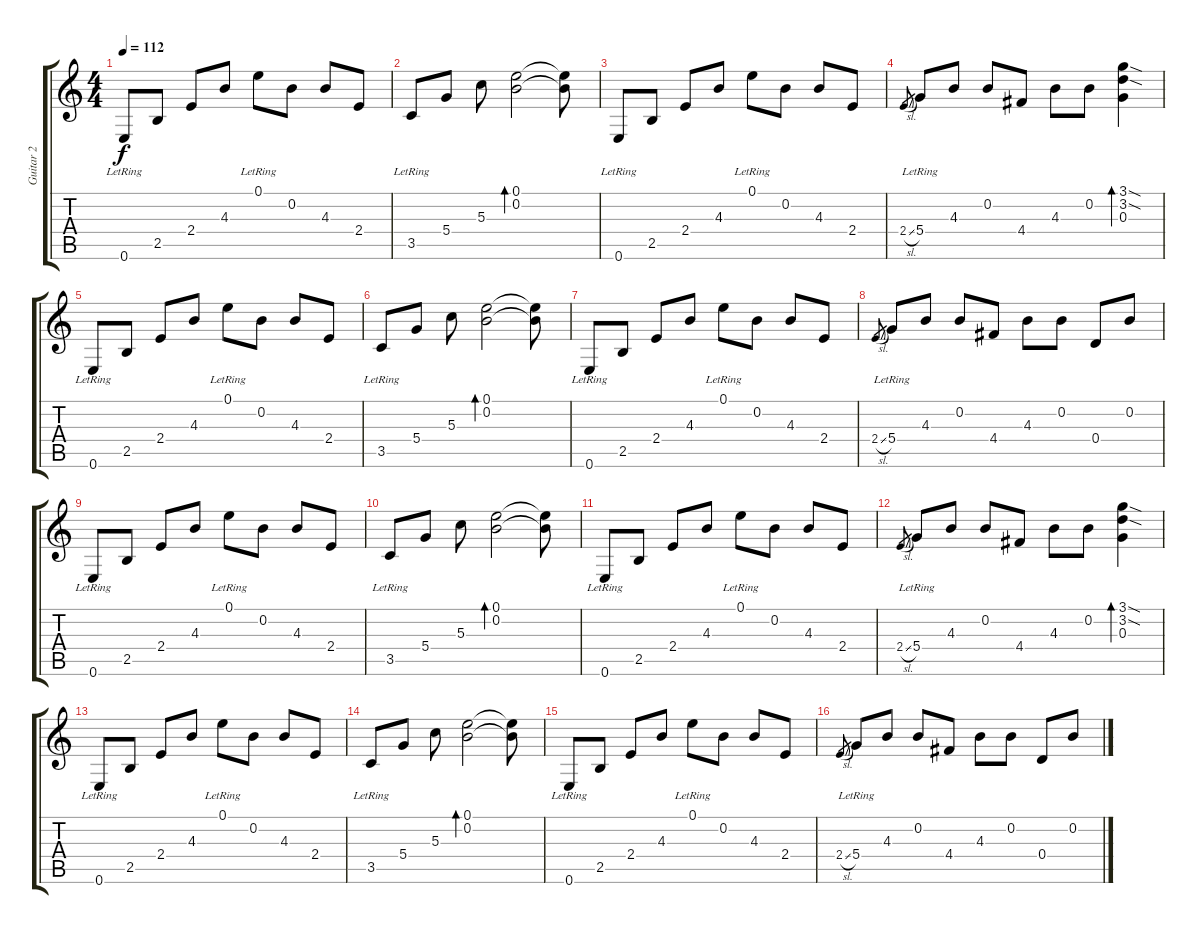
\track ("Guitar 2" "Guitar 2") {instrument acousticguitarsteel}
\staff {score tabs}
\tuning (E4 B3 G3 D3 A2 E2) {hide}
\ts (4 4)
\tempo 112
\clef g2
\ks c
0.6{lr}.8{dy f} 2.5.8 2.4.8 4.3.8 0.1{lr}.8 0.2.8 4.3.8 2.4.8 |
3.5{lr}.8 5.4.8 5.3.8 (0.1 0.2).2{bd 240} (0.1{t} 0.2{t}).8 |
0.6{lr}.8 2.5.8 2.4.8 4.3.8 0.1{lr}.8 0.2.8 4.3.8 2.4.8 |
2.4{sl}.8{gr} 5.4{lr}.8 4.3.8 0.2.8 4.4.8 4.3.8 0.2.8 (3.1{sod} 3.2{sod} 0.3).4{bd 120} |
0.6{lr}.8 2.5.8 2.4.8 4.3.8 0.1{lr}.8 0.2.8 4.3.8 2.4.8 |
3.5{lr}.8 5.4.8 5.3.8 (0.1 0.2).2{bd 240} (0.1{t} 0.2{t}).8 |
0.6{lr}.8 2.5.8 2.4.8 4.3.8 0.1{lr}.8 0.2.8 4.3.8 2.4.8 |
2.4{sl}.8{gr} 5.4{lr}.8 4.3.8 0.2.8 4.4.8 4.3.8 0.2.8 0.4.8 0.2.8 |
0.6{lr}.8 2.5.8 2.4.8 4.3.8 0.1{lr}.8 0.2.8 4.3.8 2.4.8 |
3.5{lr}.8 5.4.8 5.3.8 (0.1 0.2).2{bd 240} (0.1{t} 0.2{t}).8 |
0.6{lr}.8 2.5.8 2.4.8 4.3.8 0.1{lr}.8 0.2.8 4.3.8 2.4.8 |
2.4{sl}.8{gr} 5.4{lr}.8 4.3.8 0.2.8 4.4.8 4.3.8 0.2.8 (3.1{sod} 3.2{sod} 0.3).4{bd 120} |
0.6{lr}.8 2.5.8 2.4.8 4.3.8 0.1{lr}.8 0.2.8 4.3.8 2.4.8 |
3.5{lr}.8 5.4.8 5.3.8 (0.1 0.2).2{bd 240} (0.1{t} 0.2{t}).8 |
0.6{lr}.8 2.5.8 2.4.8 4.3.8 0.1{lr}.8 0.2.8 4.3.8 2.4.8 |
2.4{sl}.8{gr} 5.4{lr}.8 4.3.8 0.2.8 4.4.8 4.3.8 0.2.8 0.4.8 0.2.8
